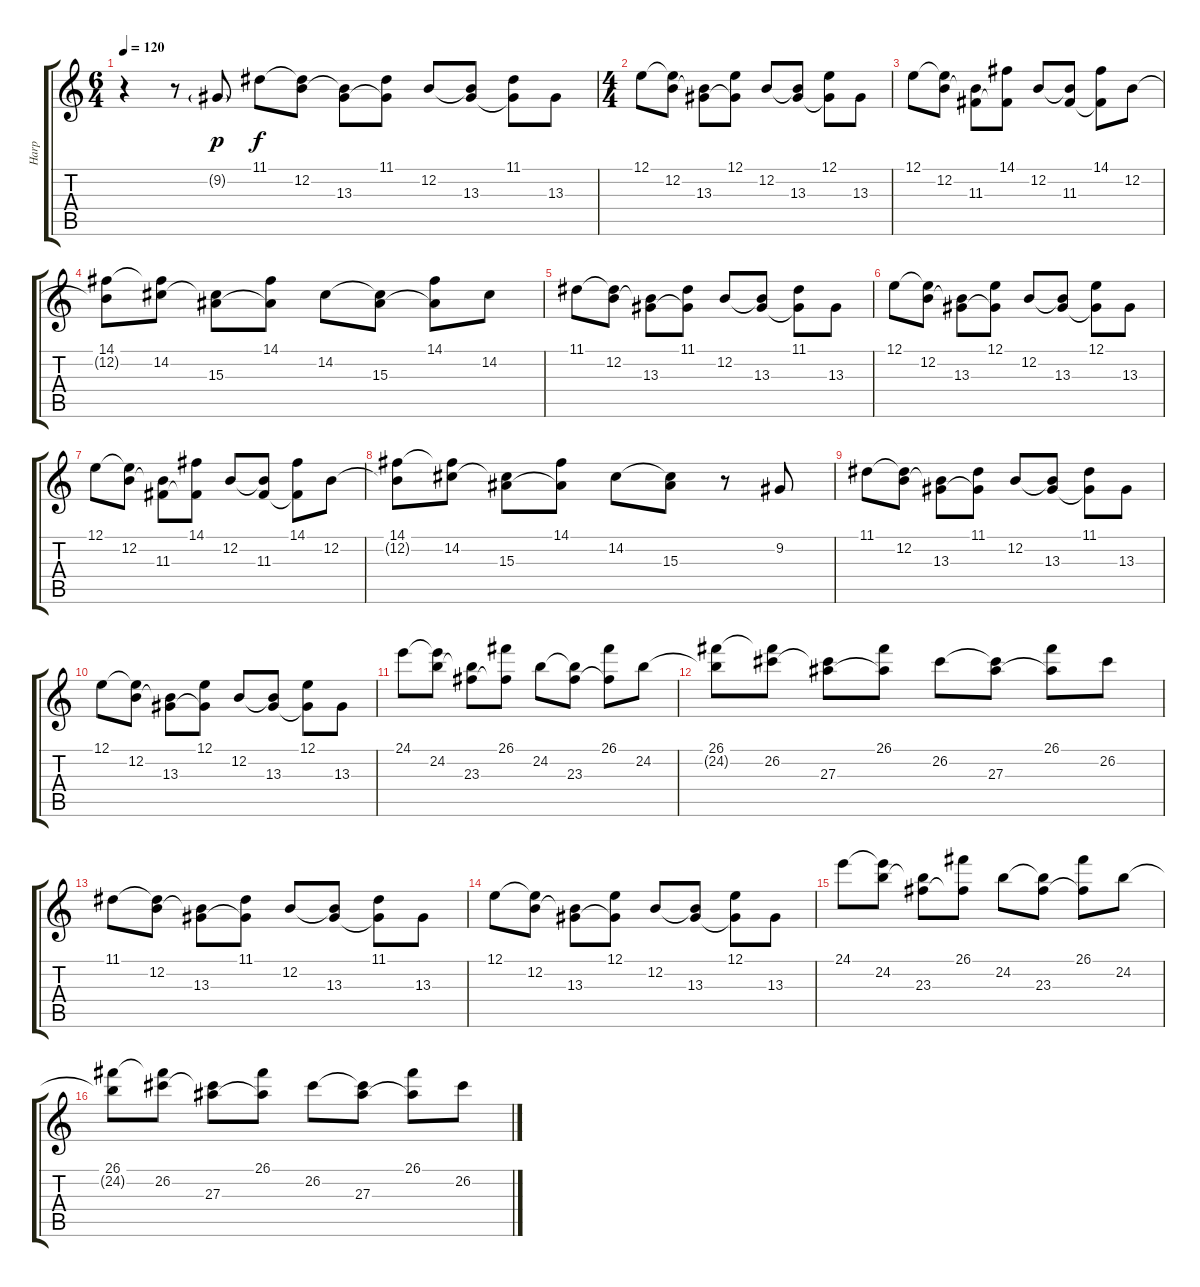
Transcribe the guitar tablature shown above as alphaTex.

\track ("Harp" "Harp") {instrument orchestralharp}
\staff {score tabs}
\tuning (E4 B3 G3 D3 A2 E2) {hide}
\ts (6 4)
\tempo 120
\clef g2
\ks c
r.4{dy p instrument orchestralharp} r.8 9.2{g}.8 11.1.8{dy f} (11.1{t} 12.2).8 (12.2{t} 13.3).8 (11.1 13.3{t}).8 12.2.8 (12.2{t} 13.3).8 (11.1 13.3{t}).8 13.3.8 |
\ts (4 4)
12.1.8 (12.1{t} 12.2).8 (12.2{t} 13.3).8 (12.1 13.3{t}).8 12.2.8 (12.2{t} 13.3).8 (12.1 13.3{t}).8 13.3.8 |
12.1.8 (12.1{t} 12.2).8 (12.2{t} 11.3).8 (14.1 11.3{t}).8 12.2.8 (12.2{t} 11.3).8 (14.1 11.3{t}).8 12.2.8 |
(14.1 12.2{t}).8 (14.1{t} 14.2).8 (14.2{t} 15.3).8 (14.1 15.3{t}).8 14.2.8 (14.2{t} 15.3).8 (14.1 15.3{t}).8 14.2.8 |
11.1.8 (11.1{t} 12.2).8 (12.2{t} 13.3).8 (11.1 13.3{t}).8 12.2.8 (12.2{t} 13.3).8 (11.1 13.3{t}).8 13.3.8 |
12.1.8 (12.1{t} 12.2).8 (12.2{t} 13.3).8 (12.1 13.3{t}).8 12.2.8 (12.2{t} 13.3).8 (12.1 13.3{t}).8 13.3.8 |
12.1.8 (12.1{t} 12.2).8 (12.2{t} 11.3).8 (14.1 11.3{t}).8 12.2.8 (12.2{t} 11.3).8 (14.1 11.3{t}).8 12.2.8 |
(14.1 12.2{t}).8 (14.1{t} 14.2).8 (14.2{t} 15.3).8 (14.1 15.3{t}).8 14.2.8 (14.2{t} 15.3).8 r.8 9.2.8 |
11.1.8{volume 13} (11.1{t} 12.2).8 (12.2{t} 13.3).8 (11.1 13.3{t}).8 12.2.8 (12.2{t} 13.3).8 (11.1 13.3{t}).8 13.3.8 |
12.1.8 (12.1{t} 12.2).8 (12.2{t} 13.3).8 (12.1 13.3{t}).8 12.2.8 (12.2{t} 13.3).8 (12.1 13.3{t}).8 13.3.8 |
24.1.8 (24.1{t} 24.2).8 (24.2{t} 23.3).8 (26.1 23.3{t}).8 24.2.8 (24.2{t} 23.3).8 (26.1 23.3{t}).8 24.2.8 |
(26.1 24.2{t}).8 (26.1{t} 26.2).8 (26.2{t} 27.3).8 (26.1 27.3{t}).8 26.2.8 (26.2{t} 27.3).8 (26.1 27.3{t}).8 26.2.8 |
11.1.8 (11.1{t} 12.2).8 (12.2{t} 13.3).8 (11.1 13.3{t}).8 12.2.8 (12.2{t} 13.3).8 (11.1 13.3{t}).8 13.3.8 |
12.1.8 (12.1{t} 12.2).8 (12.2{t} 13.3).8 (12.1 13.3{t}).8 12.2.8 (12.2{t} 13.3).8 (12.1 13.3{t}).8 13.3.8 |
24.1.8 (24.1{t} 24.2).8 (24.2{t} 23.3).8 (26.1 23.3{t}).8 24.2.8 (24.2{t} 23.3).8 (26.1 23.3{t}).8 24.2.8 |
(26.1 24.2{t}).8 (26.1{t} 26.2).8 (26.2{t} 27.3).8 (26.1 27.3{t}).8 26.2.8 (26.2{t} 27.3).8 (26.1 27.3{t}).8 26.2.8
